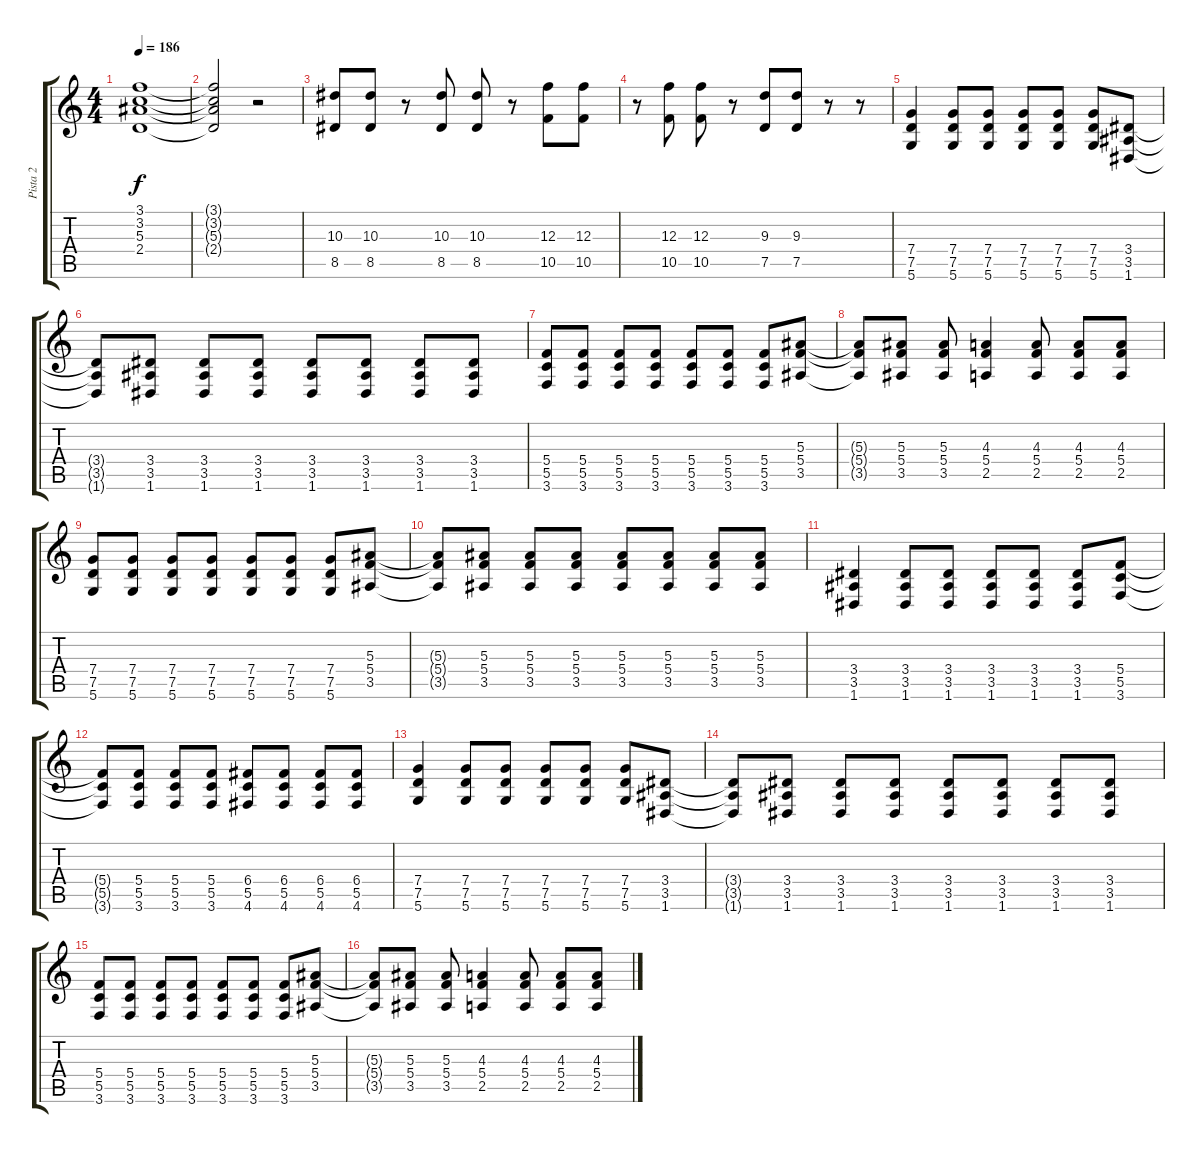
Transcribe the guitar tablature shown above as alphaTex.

\track ("Pista 2" "Pista 2") {instrument distortionguitar}
\staff {score tabs}
\tuning (D4 A3 F3 C3 G2 D2) {hide}
\ts (4 4)
\tempo 186
\clef g2
\ks c
(3.1{t} 3.2{t} 5.3{t} 2.4{t}).1{dy f} |
(3.1{t} 3.2{t} 5.3{t} 2.4{t}).2 r.2 |
(10.3 8.5).8{instrument distortionguitar} (10.3 8.5).8 r.8 (10.3 8.5).8 (10.3 8.5).8 r.8 (12.3 10.5).8 (12.3 10.5).8 |
r.8 (12.3 10.5).8 (12.3 10.5).8 r.8 (9.3 7.5).8 (9.3 7.5).8 r.8 r.8 |
(7.4 7.5 5.6).4 (7.4 7.5 5.6).8 (7.4 7.5 5.6).8 (7.4 7.5 5.6).8 (7.4 7.5 5.6).8 (7.4 7.5 5.6).8 (3.4 3.5 1.6).8 |
(3.4{t} 3.5{t} 1.6{t}).8 (3.4 3.5 1.6).8 (3.4 3.5 1.6).8 (3.4 3.5 1.6).8 (3.4 3.5 1.6).8 (3.4 3.5 1.6).8 (3.4 3.5 1.6).8 (3.4 3.5 1.6).8 |
(5.4 5.5 3.6).8 (5.4 5.5 3.6).8 (5.4 5.5 3.6).8 (5.4 5.5 3.6).8 (5.4 5.5 3.6).8 (5.4 5.5 3.6).8 (5.4 5.5 3.6).8 (5.3 5.4 3.5).8 |
(5.3{t} 5.4{t} 3.5{t}).8 (5.3 5.4 3.5).8 (5.3 5.4 3.5).8 (4.3 5.4 2.5).4 (4.3 5.4 2.5).8 (4.3 5.4 2.5).8 (4.3 5.4 2.5).8 |
(7.4 7.5 5.6).8 (7.4 7.5 5.6).8 (7.4 7.5 5.6).8 (7.4 7.5 5.6).8 (7.4 7.5 5.6).8 (7.4 7.5 5.6).8 (7.4 7.5 5.6).8 (5.3 5.4 3.5).8 |
(5.3{t} 5.4{t} 3.5{t}).8 (5.3 5.4 3.5).8 (5.3 5.4 3.5).8 (5.3 5.4 3.5).8 (5.3 5.4 3.5).8 (5.3 5.4 3.5).8 (5.3 5.4 3.5).8 (5.3 5.4 3.5).8 |
(3.4 3.5 1.6).4 (3.4 3.5 1.6).8 (3.4 3.5 1.6).8 (3.4 3.5 1.6).8 (3.4 3.5 1.6).8 (3.4 3.5 1.6).8 (5.4 5.5 3.6).8 |
(5.4{t} 5.5{t} 3.6{t}).8 (5.4 5.5 3.6).8 (5.4 5.5 3.6).8 (5.4 5.5 3.6).8 (6.4 5.5 4.6).8 (6.4 5.5 4.6).8 (6.4 5.5 4.6).8 (6.4 5.5 4.6).8 |
(7.4 7.5 5.6).4 (7.4 7.5 5.6).8 (7.4 7.5 5.6).8 (7.4 7.5 5.6).8 (7.4 7.5 5.6).8 (7.4 7.5 5.6).8 (3.4 3.5 1.6).8 |
(3.4{t} 3.5{t} 1.6{t}).8 (3.4 3.5 1.6).8 (3.4 3.5 1.6).8 (3.4 3.5 1.6).8 (3.4 3.5 1.6).8 (3.4 3.5 1.6).8 (3.4 3.5 1.6).8 (3.4 3.5 1.6).8 |
(5.4 5.5 3.6).8 (5.4 5.5 3.6).8 (5.4 5.5 3.6).8 (5.4 5.5 3.6).8 (5.4 5.5 3.6).8 (5.4 5.5 3.6).8 (5.4 5.5 3.6).8 (5.3 5.4 3.5).8 |
(5.3{t} 5.4{t} 3.5{t}).8 (5.3 5.4 3.5).8 (5.3 5.4 3.5).8 (4.3 5.4 2.5).4 (4.3 5.4 2.5).8 (4.3 5.4 2.5).8 (4.3 5.4 2.5).8
